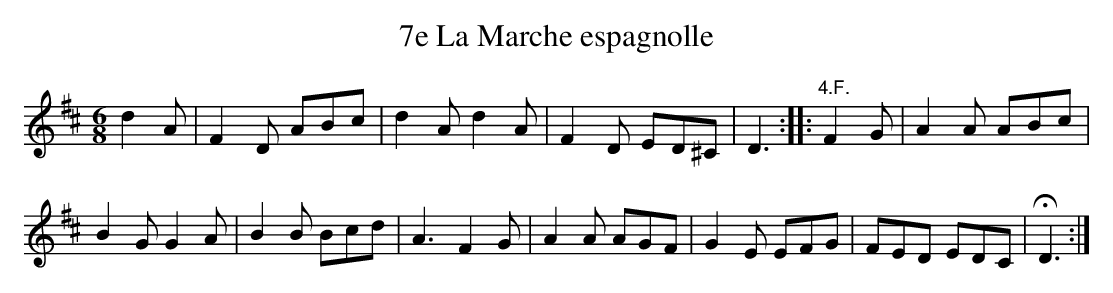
X:1
T: 7e La Marche espagnolle
M: 6/8
L: 1/8
K: D
d2A |\
F2D ABc | d2A d2A | F2D ED^C | D3 :|\
|: "4.F."F2G | A2A ABc |
B2G G2A | B2B Bcd | A3 F2G |\
A2A AGF | G2E EFG | FED EDC | HD3 :|
